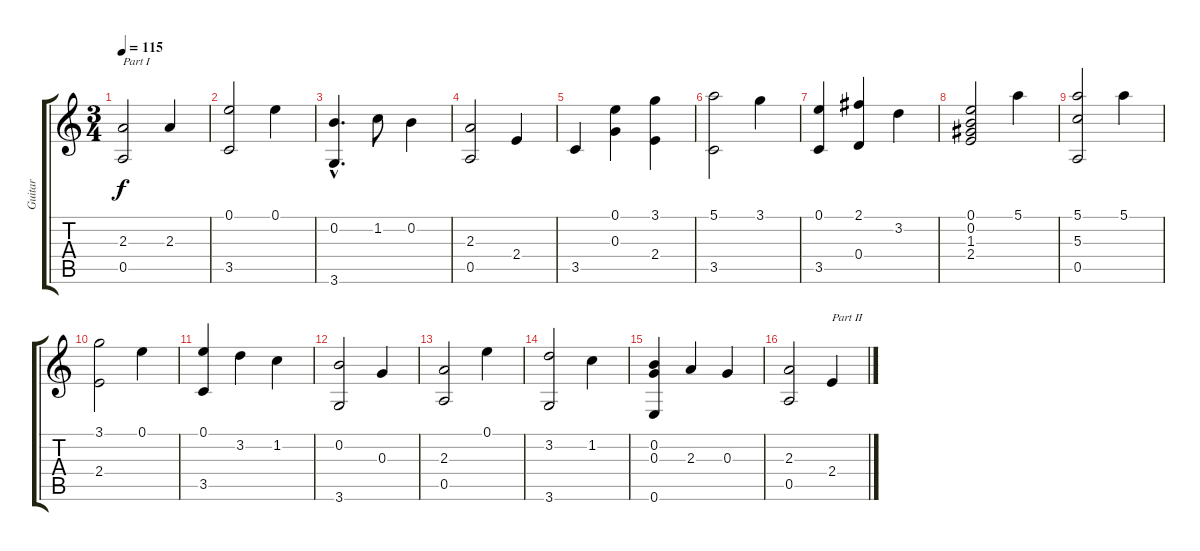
\track ("Guitar" "Guitar") {instrument acousticguitarnylon}
\staff {score tabs}
\tuning (E4 B3 G3 D3 A2 E2) {hide}
\ts (3 4)
\tempo 115
\clef g2
\ks c
(2.3 0.5).2{txt "Part I" dy f instrument acousticguitarnylon} 2.3.4 |
(0.1 3.5).2 0.1.4 |
(0.2{hac} 3.6{hac}).4{d} 1.2.8 0.2.4 |
(2.3 0.5).2 2.4.4 |
3.5.4 (0.1 0.3).4 (3.1 2.4).4 |
(5.1 3.5).2 3.1.4 |
(0.1 3.5).4 (2.1 0.4).4 3.2.4 |
(0.1 0.2 1.3 2.4).2 5.1.4 |
(5.1 5.3 0.5).2 5.1.4 |
(3.1 2.4).2 0.1.4 |
(0.1 3.5).4 3.2.4 1.2.4 |
(0.2 3.6).2 0.3.4 |
(2.3 0.5).2 0.1.4 |
(3.2 3.6).2 1.2.4 |
(0.2 0.3 0.6).4 2.3.4 0.3.4 |
(2.3 0.5).2 2.4.4{txt "Part II"}
